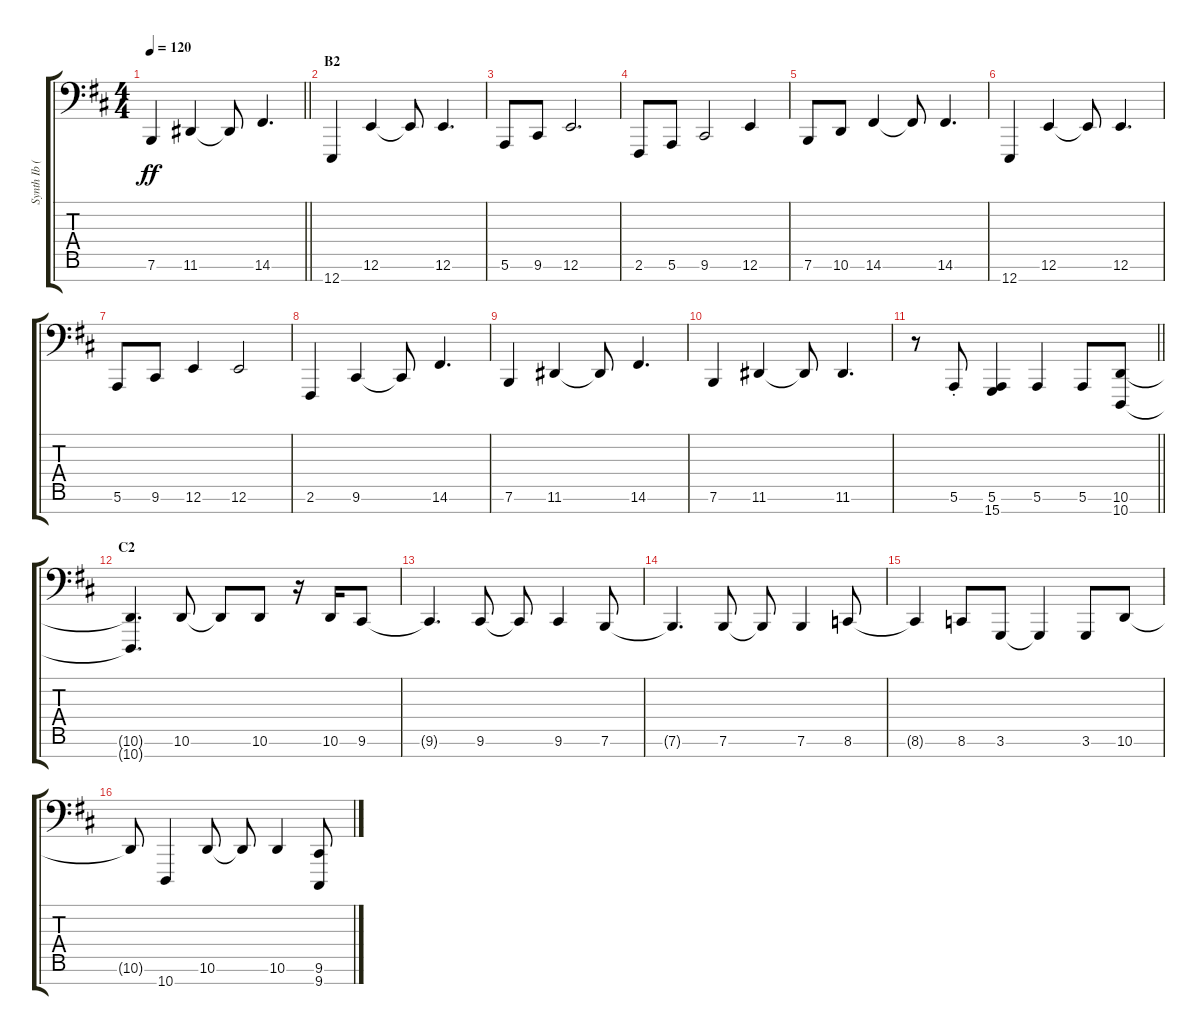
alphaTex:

\track ("Synth Ib (Kotobuki Tsumugi)" "Synth Ib (") {instrument electricgrandpiano}
\staff {score tabs}
\tuning (E4 B3 G3 D3 A2 E1 E0) {hide}
\ts (4 4)
\tempo 120
\clef f4
\barLineRight lightlight
\ks d
7.6.4{dy ff} 11.6.4 11.6{t}.8 14.6.4{d} |
\section ("" "B2")
12.7.4 12.6.4 12.6{t}.8 12.6.4{d} |
5.6.8 9.6.8 12.6.2{d} |
2.6.8 5.6.8 9.6.2 12.6.4 |
7.6.8 10.6.8 14.6.4 14.6{t}.8 14.6.4{d} |
12.7.4 12.6.4 12.6{t}.8 12.6.4{d} |
5.6.8 9.6.8 12.6.4 12.6.2 |
2.6.4 9.6.4 9.6{t}.8 14.6.4{d} |
7.6.4 11.6.4 11.6{t}.8 14.6.4{d} |
7.6.4 11.6.4 11.6{t}.8 11.6.4{d} |
\barLineRight lightlight
r.8 5.6{st}.8 (5.6 15.7).4 5.6.4 5.6.8 (10.6 10.7).8 |
\section ("" "C2")
(10.6{t} 10.7{t}).4{d} 10.6.8 10.6{t}.8 10.6.8 r.16 10.6.16 9.6.8 |
9.6{t}.4{d} 9.6.8 9.6{t}.8 9.6.4 7.6.8 |
7.6{t}.4{d} 7.6.8 7.6{t}.8 7.6.4 8.6.8 |
8.6{t}.4 8.6.8 3.6.8 3.6{t}.4 3.6.8 10.6.8 |
10.6{t}.8 10.7.4 10.6.8 10.6{t}.8 10.6.4 (9.6 9.7).8
